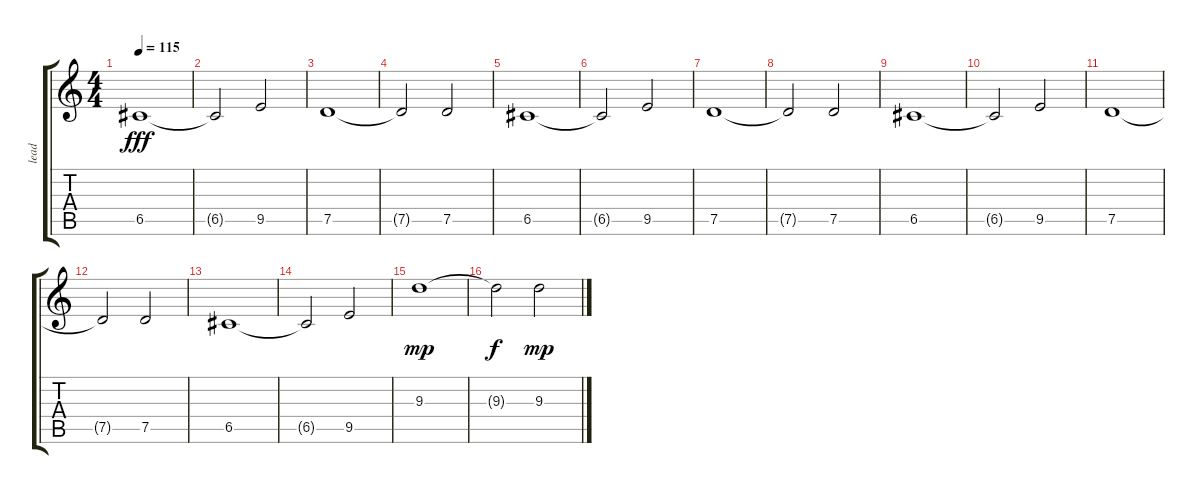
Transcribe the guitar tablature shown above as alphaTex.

\track ("lead" "lead") {instrument distortionguitar}
\staff {score tabs}
\tuning (D4 A3 F3 C3 G2 C2) {hide}
\ts (4 4)
\tempo 115
\clef g2
\ks c
6.5.1{dy fff} |
6.5{t}.2 9.5.2 |
7.5.1 |
7.5{t}.2 7.5.2 |
6.5.1 |
6.5{t}.2 9.5.2 |
7.5.1 |
7.5{t}.2 7.5.2 |
6.5.1 |
6.5{t}.2 9.5.2 |
7.5.1 |
7.5{t}.2 7.5.2 |
6.5.1 |
6.5{t}.2 9.5.2 |
9.3.1{dy mp} |
9.3{t}.2{dy f} 9.3.2{dy mp}
